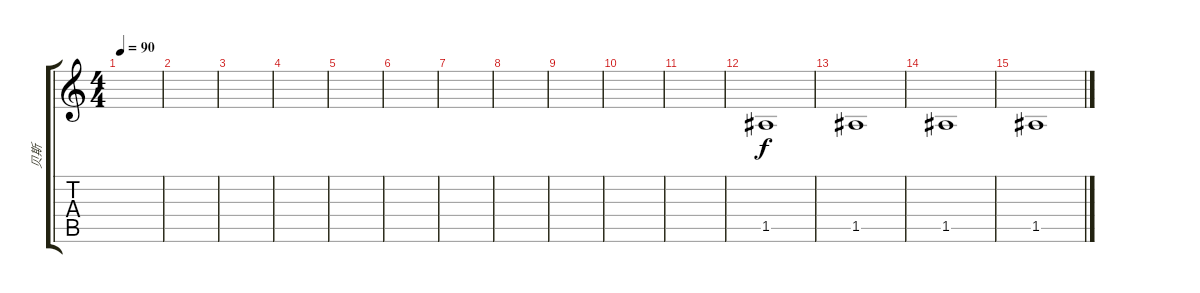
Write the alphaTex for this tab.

\track ("贝斯" "贝斯") {instrument electricbassfinger}
\staff {score tabs}
\tuning (E4 B3 G3 D3 A2 E2) {hide}
\ts (4 4)
\tempo 90
\clef g2
\ks c
|
|
|
|
|
|
|
|
|
|
|
1.5.1 |
1.5.1 |
1.5.1 |
1.5.1
